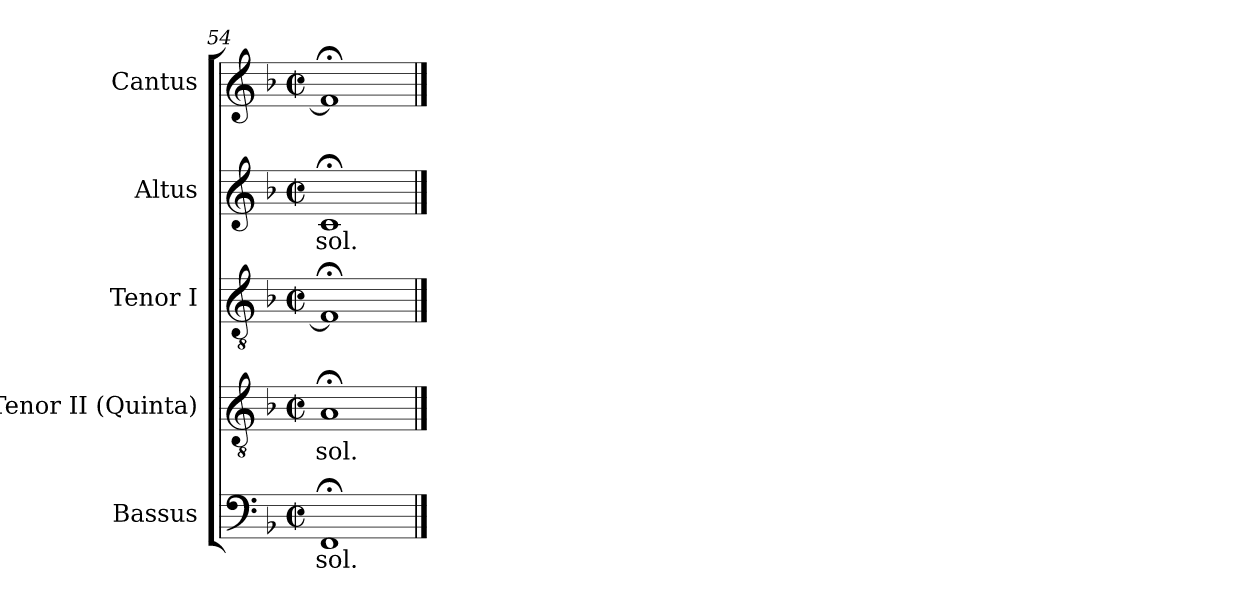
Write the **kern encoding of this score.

**kern	**text	**kern	**text	**kern	**kern	**text	**kern
*part5	*part5	*part4	*part4	*part3	*part2	*part2	*part1
*staff5	*staff5	*staff4	*staff4	*staff3	*staff2	*staff2	*staff1
*I"Bassus	*	*I"Tenor II (Quinta)	*	*I"Tenor I	*I"Altus	*	*I"Cantus
*I'B.	*	*I'T.	*	*I'T.	*I'S.	*	*I'S.
*clefF4	*	*clefGv2	*	*clefGv2	*clefG2	*	*clefG2
*	*	*ITrd7c12	*	*ITrd7c12	*	*	*
*k[b-]	*	*k[b-]	*	*k[b-]	*k[b-]	*	*k[b-]
*F:	*	*F:	*	*F:	*F:	*	*F:
*M2/2	*	*M2/2	*	*M2/2	*M2/2	*	*M2/2
*met(c|)	*	*met(c|)	*	*met(c|)	*met(c|)	*	*met(c|)
=54	=54	=54	=54	=54	=54	=54	=54
!	!LO:LY:b:color=#000000	!	!	!	!	!	!
!	!	!	!LO:LY:b:color=#000000	!	!	!	!
!	!	!	!	!	!	!LO:LY:b:color=#000000	!
1FF;i	sol.	1AA;i	sol.	1FF;i]	1c;i	sol.	1f;i]
==	==	==	==	==	==	==	==
*-	*-	*-	*-	*-	*-	*-	*-
